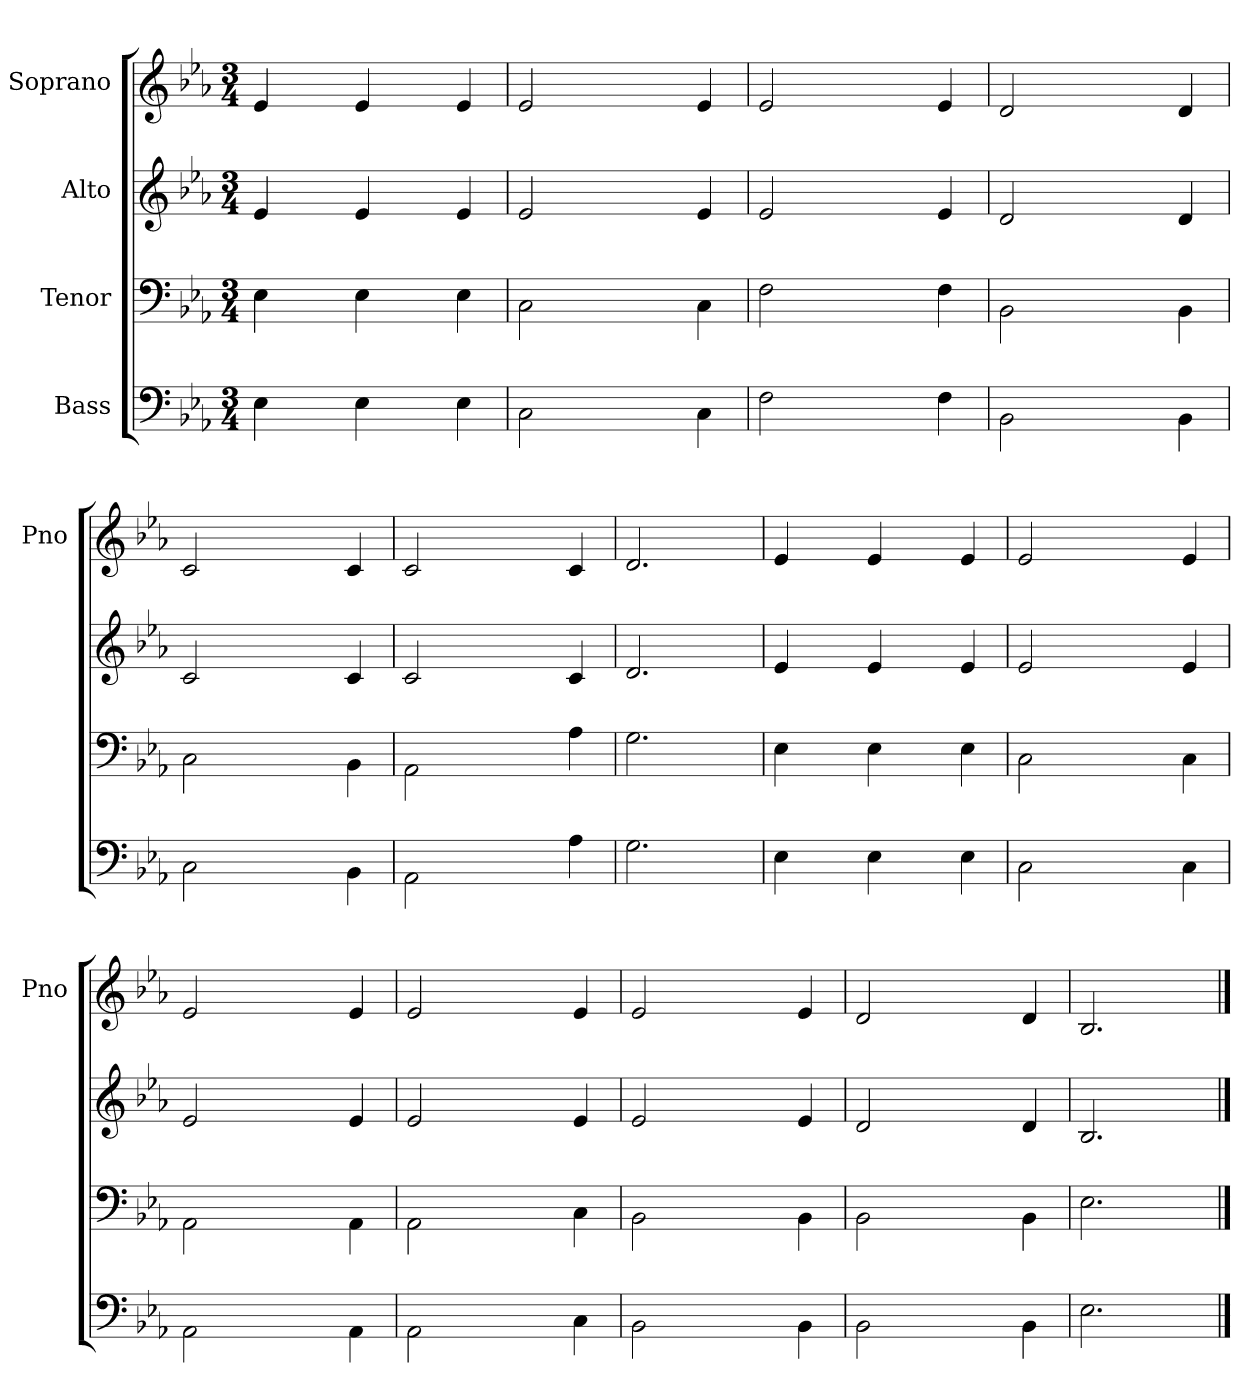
**kern	**kern	**kern	**kern
*part4	*part3	*part2	*part1
*staff4	*staff3	*staff2	*staff1
*I"Bass	*I"Tenor	*I"Alto	*I"Soprano
*	*	*	*I'Pno
*clefF4	*clefF4	*clefG2	*clefG2
*k[b-e-a-]	*k[b-e-a-]	*k[b-e-a-]	*k[b-e-a-]
*E-:	*E-:	*E-:	*E-:
*M3/4	*M3/4	*M3/4	*M3/4
=	=	=	=
4E-\	4E-\	4e-/	4e-/
4ryy	4ryy	4ryy	4ryy
4E-\	4E-\	4e-/	4e-/
4ryy	4ryy	4ryy	4ryy
4E-\	4E-\	4e-/	4e-/
=	=	=	=
2C\	2C\	2e-/	2e-/
4ryy	4ryy	4ryy	4ryy
4ryy	4ryy	4ryy	4ryy
4C\	4C\	4e-/	4e-/
=	=	=	=
2F\	2F\	2e-/	2e-/
4ryy	4ryy	4ryy	4ryy
4ryy	4ryy	4ryy	4ryy
4F\	4F\	4e-/	4e-/
=	=	=	=
2BB-\	2BB-\	2d/	2d/
4ryy	4ryy	4ryy	4ryy
4ryy	4ryy	4ryy	4ryy
4BB-\	4BB-\	4d/	4d/
=	=	=	=
2C\	2C\	2c/	2c/
4ryy	4ryy	4ryy	4ryy
4ryy	4ryy	4ryy	4ryy
4BB-\	4BB-\	4c/	4c/
=	=	=	=
2AA-\	2AA-\	2c/	2c/
4ryy	4ryy	4ryy	4ryy
4ryy	4ryy	4ryy	4ryy
4A-\	4A-\	4c/	4c/
=	=	=	=
2.G\	2.G\	2.d/	2.d/
4ryy	4ryy	4ryy	4ryy
=	=	=	=
4E-\	4E-\	4e-/	4e-/
4ryy	4ryy	4ryy	4ryy
4E-\	4E-\	4e-/	4e-/
4ryy	4ryy	4ryy	4ryy
4E-\	4E-\	4e-/	4e-/
=	=	=	=
2C\	2C\	2e-/	2e-/
4ryy	4ryy	4ryy	4ryy
4ryy	4ryy	4ryy	4ryy
4C\	4C\	4e-/	4e-/
=	=	=	=
2AA-\	2AA-\	2e-/	2e-/
4ryy	4ryy	4ryy	4ryy
4ryy	4ryy	4ryy	4ryy
4AA-\	4AA-\	4e-/	4e-/
=	=	=	=
2AA-\	2AA-\	2e-/	2e-/
4ryy	4ryy	4ryy	4ryy
4ryy	4ryy	4ryy	4ryy
4C\	4C\	4e-/	4e-/
=	=	=	=
2BB-\	2BB-\	2e-/	2e-/
4ryy	4ryy	4ryy	4ryy
4ryy	4ryy	4ryy	4ryy
4BB-\	4BB-\	4e-/	4e-/
=	=	=	=
2BB-\	2BB-\	2d/	2d/
4ryy	4ryy	4ryy	4ryy
4ryy	4ryy	4ryy	4ryy
4BB-\	4BB-\	4d/	4d/
=	=	=	=
2.E-\	2.E-\	2.B-/	2.B-/
4ryy	4ryy	4ryy	4ryy
==	==	==	==
*-	*-	*-	*-
